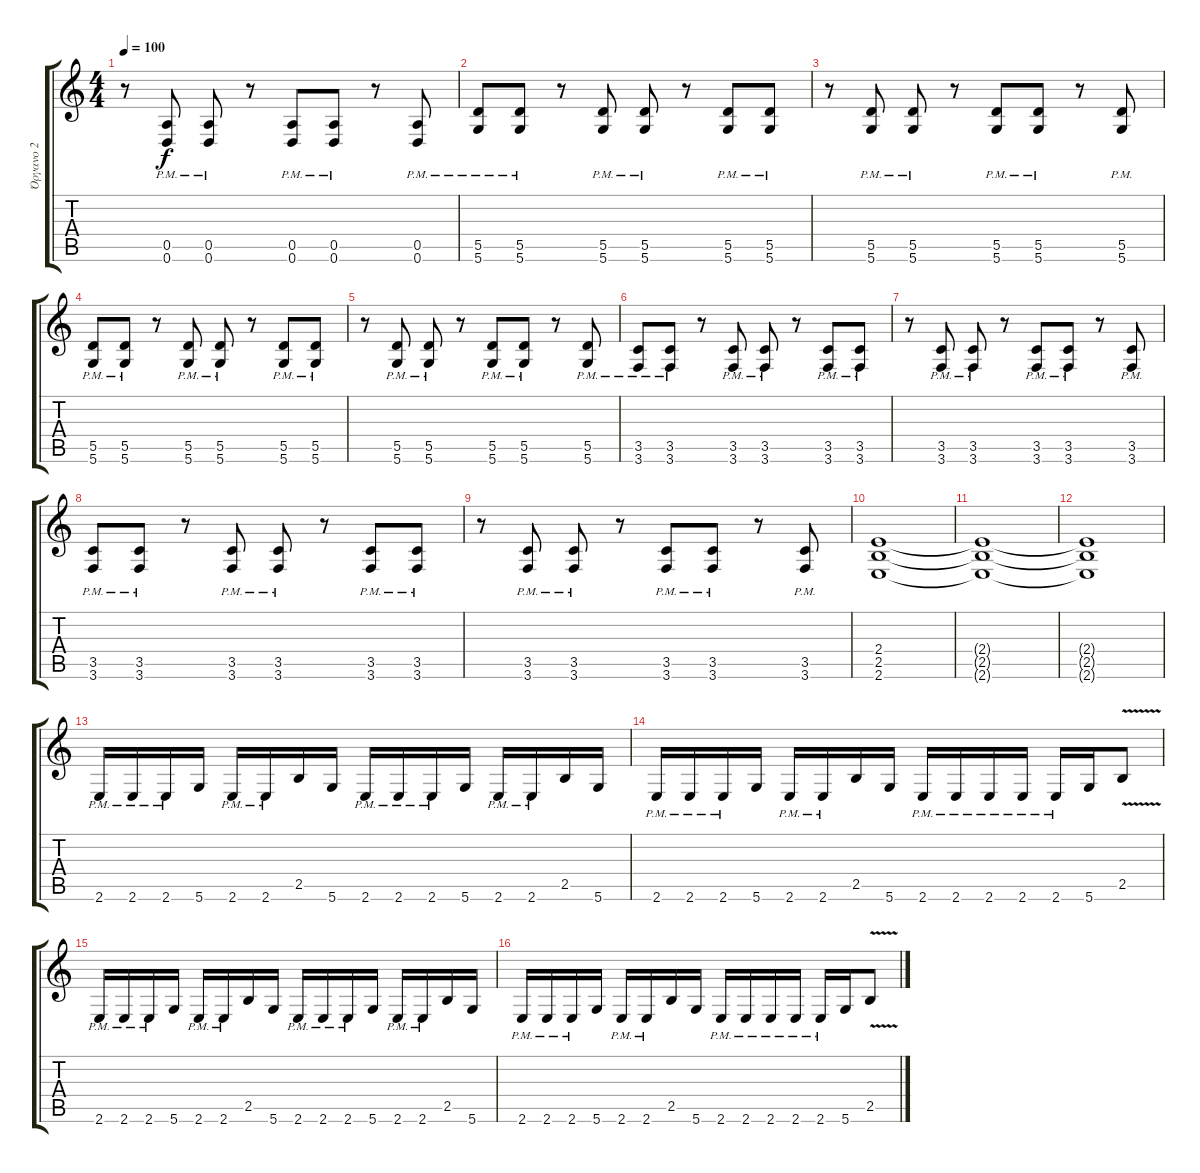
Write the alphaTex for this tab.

\track ("Όργανο 2" "Όργανο 2") {instrument distortionguitar}
\staff {score tabs}
\tuning (E4 B3 G3 D3 A2 D2) {hide}
\ts (4 4)
\tempo 100
\clef g2
\ks c
r.8{dy f} (0.5{pm} 0.6{pm}).8 (0.5{pm} 0.6{pm}).8 r.8 (0.5{pm} 0.6{pm}).8 (0.5{pm} 0.6{pm}).8 r.8 (0.5{pm} 0.6{pm}).8 |
(5.5{pm} 5.6{pm}).8 (5.5{pm} 5.6{pm}).8 r.8 (5.5{pm} 5.6{pm}).8 (5.5{pm} 5.6{pm}).8 r.8 (5.5{pm} 5.6{pm}).8 (5.5{pm} 5.6{pm}).8 |
r.8 (5.5{pm} 5.6{pm}).8 (5.5{pm} 5.6{pm}).8 r.8 (5.5{pm} 5.6{pm}).8 (5.5{pm} 5.6{pm}).8 r.8 (5.5{pm} 5.6{pm}).8 |
(5.5{pm} 5.6{pm}).8 (5.5{pm} 5.6{pm}).8 r.8 (5.5{pm} 5.6{pm}).8 (5.5{pm} 5.6{pm}).8 r.8 (5.5{pm} 5.6{pm}).8 (5.5{pm} 5.6{pm}).8 |
r.8 (5.5{pm} 5.6{pm}).8 (5.5{pm} 5.6{pm}).8 r.8 (5.5{pm} 5.6{pm}).8 (5.5{pm} 5.6{pm}).8 r.8 (5.5{pm} 5.6{pm}).8 |
(3.5{pm} 3.6{pm}).8 (3.5{pm} 3.6{pm}).8 r.8 (3.5{pm} 3.6{pm}).8 (3.5{pm} 3.6{pm}).8 r.8 (3.5{pm} 3.6{pm}).8 (3.5{pm} 3.6{pm}).8 |
r.8 (3.5{pm} 3.6{pm}).8 (3.5{pm} 3.6{pm}).8 r.8 (3.5{pm} 3.6{pm}).8 (3.5{pm} 3.6{pm}).8 r.8 (3.5{pm} 3.6{pm}).8 |
(3.5{pm} 3.6{pm}).8 (3.5{pm} 3.6{pm}).8 r.8 (3.5{pm} 3.6{pm}).8 (3.5{pm} 3.6{pm}).8 r.8 (3.5{pm} 3.6{pm}).8 (3.5{pm} 3.6{pm}).8 |
r.8 (3.5{pm} 3.6{pm}).8 (3.5{pm} 3.6{pm}).8 r.8 (3.5{pm} 3.6{pm}).8 (3.5{pm} 3.6{pm}).8 r.8 (3.5{pm} 3.6{pm}).8 |
(2.4 2.5 2.6).1 |
(2.4{t} 2.5{t} 2.6{t}).1 |
(2.4{t} 2.5{t} 2.6{t}).1 |
2.6{pm}.16 2.6{pm}.16 2.6{pm}.16 5.6.16 2.6{pm}.16 2.6{pm}.16 2.5.16 5.6.16 2.6{pm}.16 2.6{pm}.16 2.6{pm}.16 5.6.16 2.6{pm}.16 2.6{pm}.16 2.5.16 5.6.16 |
2.6{pm}.16 2.6{pm}.16 2.6{pm}.16 5.6.16 2.6{pm}.16 2.6{pm}.16 2.5.16 5.6.16 2.6{pm}.16 2.6{pm}.16 2.6{pm}.16 2.6{pm}.16 2.6{pm}.16 5.6.16 2.5{v}.8 |
2.6{pm}.16 2.6{pm}.16 2.6{pm}.16 5.6.16 2.6{pm}.16 2.6{pm}.16 2.5.16 5.6.16 2.6{pm}.16 2.6{pm}.16 2.6{pm}.16 5.6.16 2.6{pm}.16 2.6{pm}.16 2.5.16 5.6.16 |
2.6{pm}.16 2.6{pm}.16 2.6{pm}.16 5.6.16 2.6{pm}.16 2.6{pm}.16 2.5.16 5.6.16 2.6{pm}.16 2.6{pm}.16 2.6{pm}.16 2.6{pm}.16 2.6{pm}.16 5.6.16 2.5{v}.8
